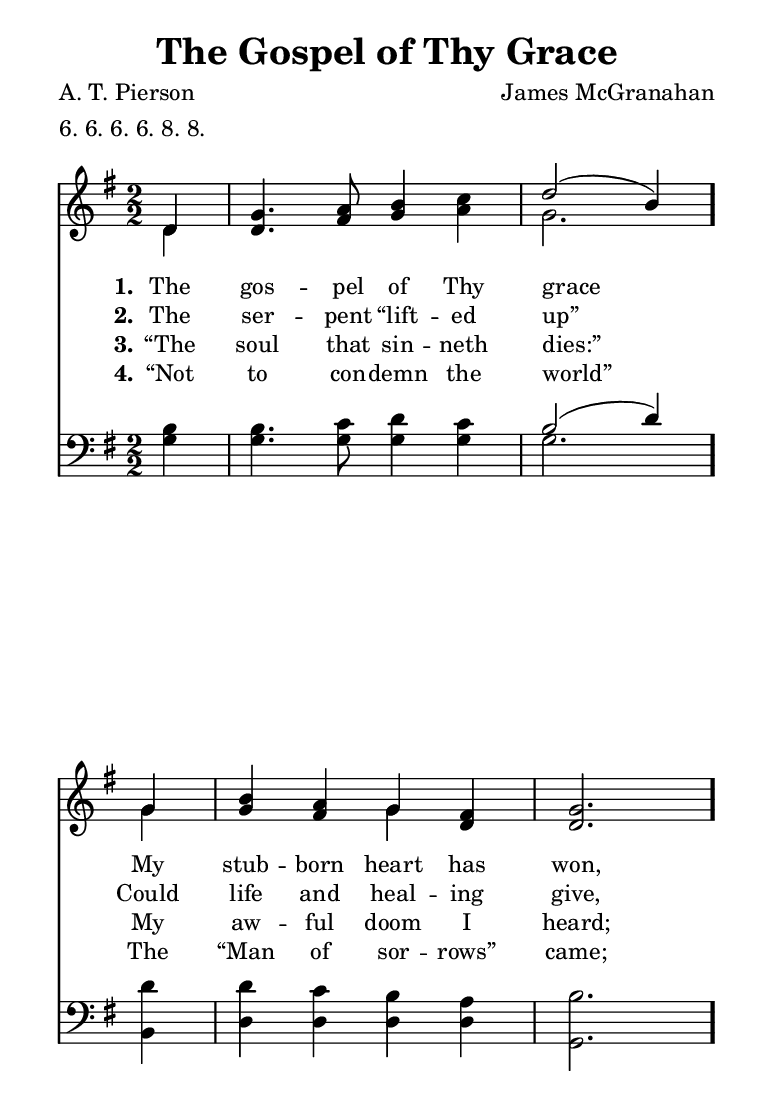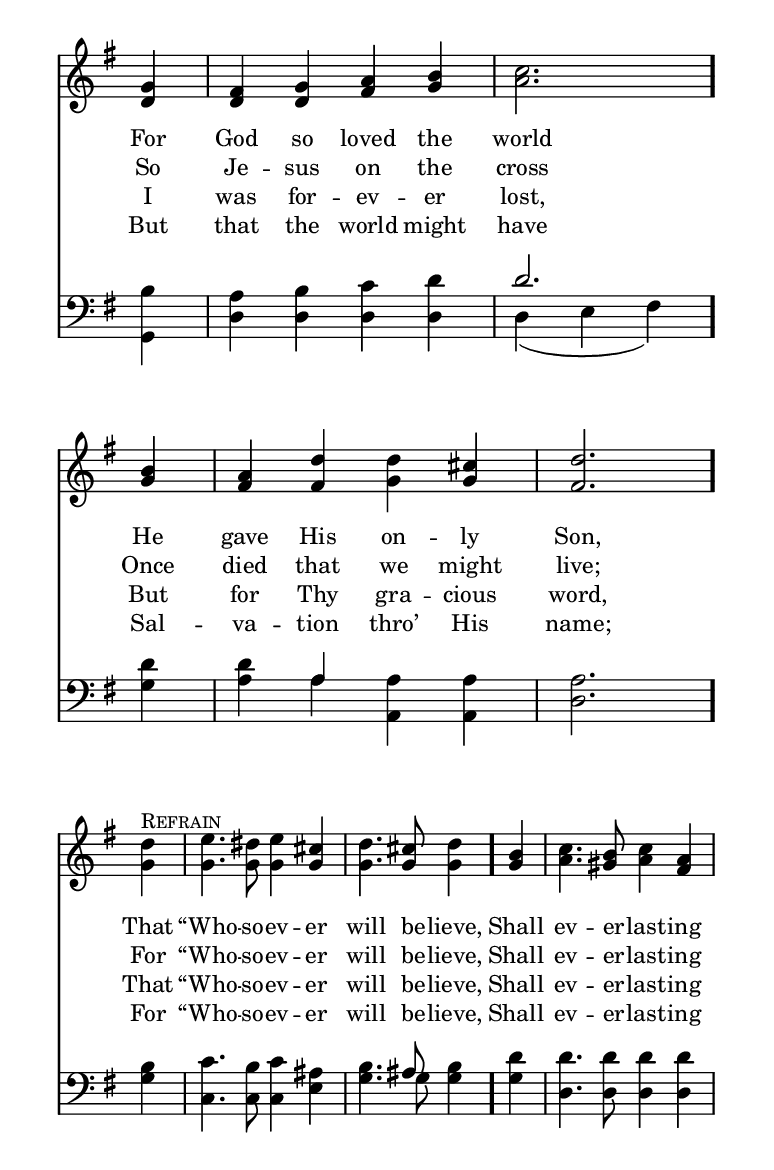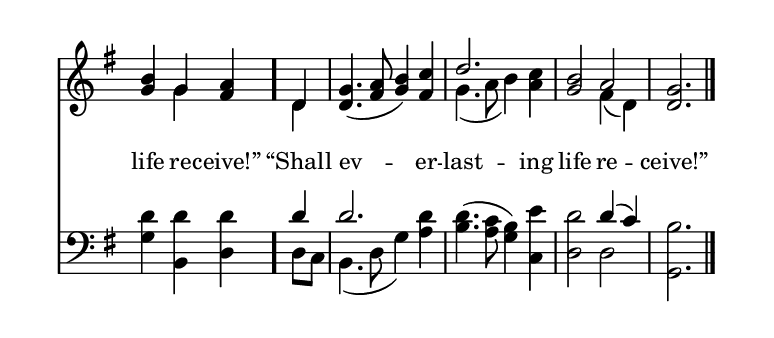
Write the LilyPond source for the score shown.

\include "common/global.ily"
\paper {
  \include "common/paper.ily"
  %ragged-bottom = ##t
  %ragged-last-bottom = ##t
  %systems-per-page = ##f
  %page-count = ##f
}

\header{
  hymnnumber = "40"
  title = "The Gospel of Thy Grace"
  tunename = ""
  meter = "6. 6. 6. 6. 8. 8."
  poet = "A. T. Pierson"
  composer = "James McGranahan"
  %copyright = ""
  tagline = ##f
}

% for fermata in MIDI
ta = { \tempo 4=90 }
tb = { \tempo 4=45 }

lyricsInvis = { \override LyricText.stencil = ##f \override LyricHyphen.stencil = ##f }
lyricsVis = { \revert LyricText.stencil \revert LyricHyphen.stencil }

patternAA = { c4 | c4. c8 c4 c4 | c2( c4) }
patternAB = { c4 | c4. c8 c4 c4 | c2.     }
patternBA = { c4 | c4 c4 c4 c4 | c2.        }
patternBB = { c4 | c4 c4 c4 c4 | c4( c4 c4) }
patternCA = { c4 | c4. c8 c4 c4 | c4. c8 c4 }
patternCB = { c4 | c4. c8 c4 c4 | c4  c4 c4 }
patternDA = { c4      | c4.( c8 c4) c4 | c2.         c4 | c2 c2      | c2. }
patternDB = { c4      | c4.( c8 c4) c4 | c4.( c8 c4) c4 | c2 c4( c4) | c2. }
patternDC = { c4      | c2.         c4 | c4.( c8 c4) c4 | c2 c4( c4) | c2. }
patternDD = { c8[ c8] | c4.( c8 c4) c4 | c4.( c8 c4) c4 | c2 c2      | c2. }

global = {
  \include "common/overrides.ily"
  \override Staff.TimeSignature.style = #'numbered
  \time 2/2
  \override Score.MetronomeMark.transparent = ##t % hide all fermata changes too
  \ta
  \key g \major
  \partial 4
  \autoBeamOff
}

notesSoprano = {
\global
\relative c' {

  \changePitch \patternAA { d | g a b c | d b }
  \changePitch \patternBA { g | b a g fis | g }
  \changePitch \patternBA { g | fis g a b | c }
  \changePitch \patternBA { b | a d d cis | d }

  << s^\markup { \small \caps "Refrain" }
  \changePitch \patternCA { d | e dis e cis | d cis d } >>
  \changePitch \patternCB { b | c b c a | b g a }
  \changePitch \patternDA { d, | g a b c | d c | b a | g }

  \bar "|."

}
}

notesAlto = {
\global
\relative e' {

  \changePitch \patternAB { d | d fis g a | g }
  \changePitch \patternBA { g | g fis g d | d }
  \changePitch \patternBA { d | d d fis g | a }
  \changePitch \patternBA { g | fis fis g g | fis }

  \changePitch \patternCA { g | g g g g | g g g }
  \changePitch \patternCB { g | a gis a fis | g g fis }
  \changePitch \patternDB { d | d fis g fis | g a b a | g fis d | d }

}
}

notesTenor = {
\global
\relative a {

  \changePitch \patternAA { b | b c d c | b d }
  \changePitch \patternBA { d | d c b a | b }
  \changePitch \patternBA { b | a b c d | d }
  \changePitch \patternBA { d | d a a a | a }

  \changePitch \patternCA { b | c b c ais | b ais b }
  \changePitch \patternCB { d | d d d d | d d d }
  \changePitch \patternDC { d | d d | d c b e | d d c | b }

}
}

notesBass = {
\global
\relative f {

  \changePitch \patternAB { g | g g g g | g  }
  \changePitch \patternBA { b, | d d d d | g, }
  \changePitch \patternBB { g | d' d d d | d e fis }
  \changePitch \patternBA { g | a a a, a | d }

  \changePitch \patternCA { g | c, c c e | g g g }
  \changePitch \patternCB { g | d d d d | g b, d }
  \changePitch \patternDD { d c | b d g a | b a g c, | d d | g, }

}
}

RefrainA = \lyricmode {

That “Who -- so -- ev -- er will be -- lieve, \bar "."
Shall ev -- er -- last -- ing \break life re -- ceive!” \bar "."
“Shall ev -- er -- last -- ing life re -- ceive!”

}

RefrainB = \lyricmode {

For “Who -- so -- ev -- er will be -- lieve, \bar "."
Shall ev -- er -- last -- ing \break %{HIDE>%} \lyricsInvis %{<HIDE%} life re -- ceive!” \bar "."
“Shall ev -- er -- last -- ing life re -- ceive!” %{HIDE>%} \lyricsVis %{<HIDE%}

}

RefrainC = \lyricmode {

That “Who -- so -- ev -- er will be -- lieve, \bar "."
Shall ev -- er -- last -- ing \break %{HIDE>%} \lyricsInvis %{<HIDE%} life re -- ceive!” \bar "."
“Shall ev -- er -- last -- ing life re -- ceive!” %{HIDE>%} \lyricsVis %{<HIDE%}

}

RefrainD = \lyricmode {

For “Who -- so -- ev -- er will be -- lieve, \bar "."
Shall ev -- er -- last -- ing \break %{HIDE>%} \lyricsInvis %{<HIDE%} life re -- ceive!” \bar "."
“Shall ev -- er -- last -- ing life re -- ceive!” %{HIDE>%} \lyricsVis %{<HIDE%}

}

wordsA = \lyricmode {
\set stanza = "1."

The gos -- pel of Thy grace \bar "."
My stub -- born heart has won, \bar "." \break
For God so loved the world \bar "."
He gave His on -- ly Son, \bar "." \break
\RefrainA

}

wordsB = \lyricmode {
\set stanza = "2."

The ser -- pent “lift -- ed up”
Could life and heal -- ing give,
So Je -- sus on the cross
Once died that we might live;
\RefrainB

}

wordsC = \lyricmode {
\set stanza = "3."

“The soul that sin -- neth dies:”
My aw -- ful doom I heard;
I was for -- ev -- er lost,
But for Thy gra -- cious word,
\RefrainC

}

wordsD = \lyricmode {
\set stanza = "4."

“Not to con -- demn the world”
The “Man of sor -- rows” came;
But that the world might have
Sal -- va -- tion thro’ His name;
\RefrainD

}

\score {
  \context ChoirStaff <<
    \context Staff = upper <<
      \set ChoirStaff.systemStartDelimiter = #'SystemStartBar
      \partcombine #'(2 . 9) \notesSoprano \notesAlto
      \context NullVoice = sopranos { \voiceOne << \notesSoprano >> }
      \context NullVoice = altos { \voiceTwo << \notesAlto >> }
      \context Lyrics = one   \lyricsto sopranos \wordsA
      \context Lyrics = two   \lyricsto sopranos \wordsB
      \context Lyrics = three \lyricsto sopranos \wordsC
      \context Lyrics = four  \lyricsto sopranos \wordsD
    >>
    \context Staff = men <<
      \clef bass
      \partcombine #'(2 . 9) \notesTenor \notesBass
      \context NullVoice = tenors { \voiceOne << \notesTenor >> }
      \context NullVoice = basses { \voiceTwo << \notesBass >> }
    >>
  >>
  \layout {
    \include "common/layout.ily"
  }
  \midi{
    \include "common/midi.ily"
  }
}

\version "2.19.49"  % necessary for upgrading to future LilyPond versions.

% vi:set et ts=2 sw=2 ai nocindent syntax=lilypond:
